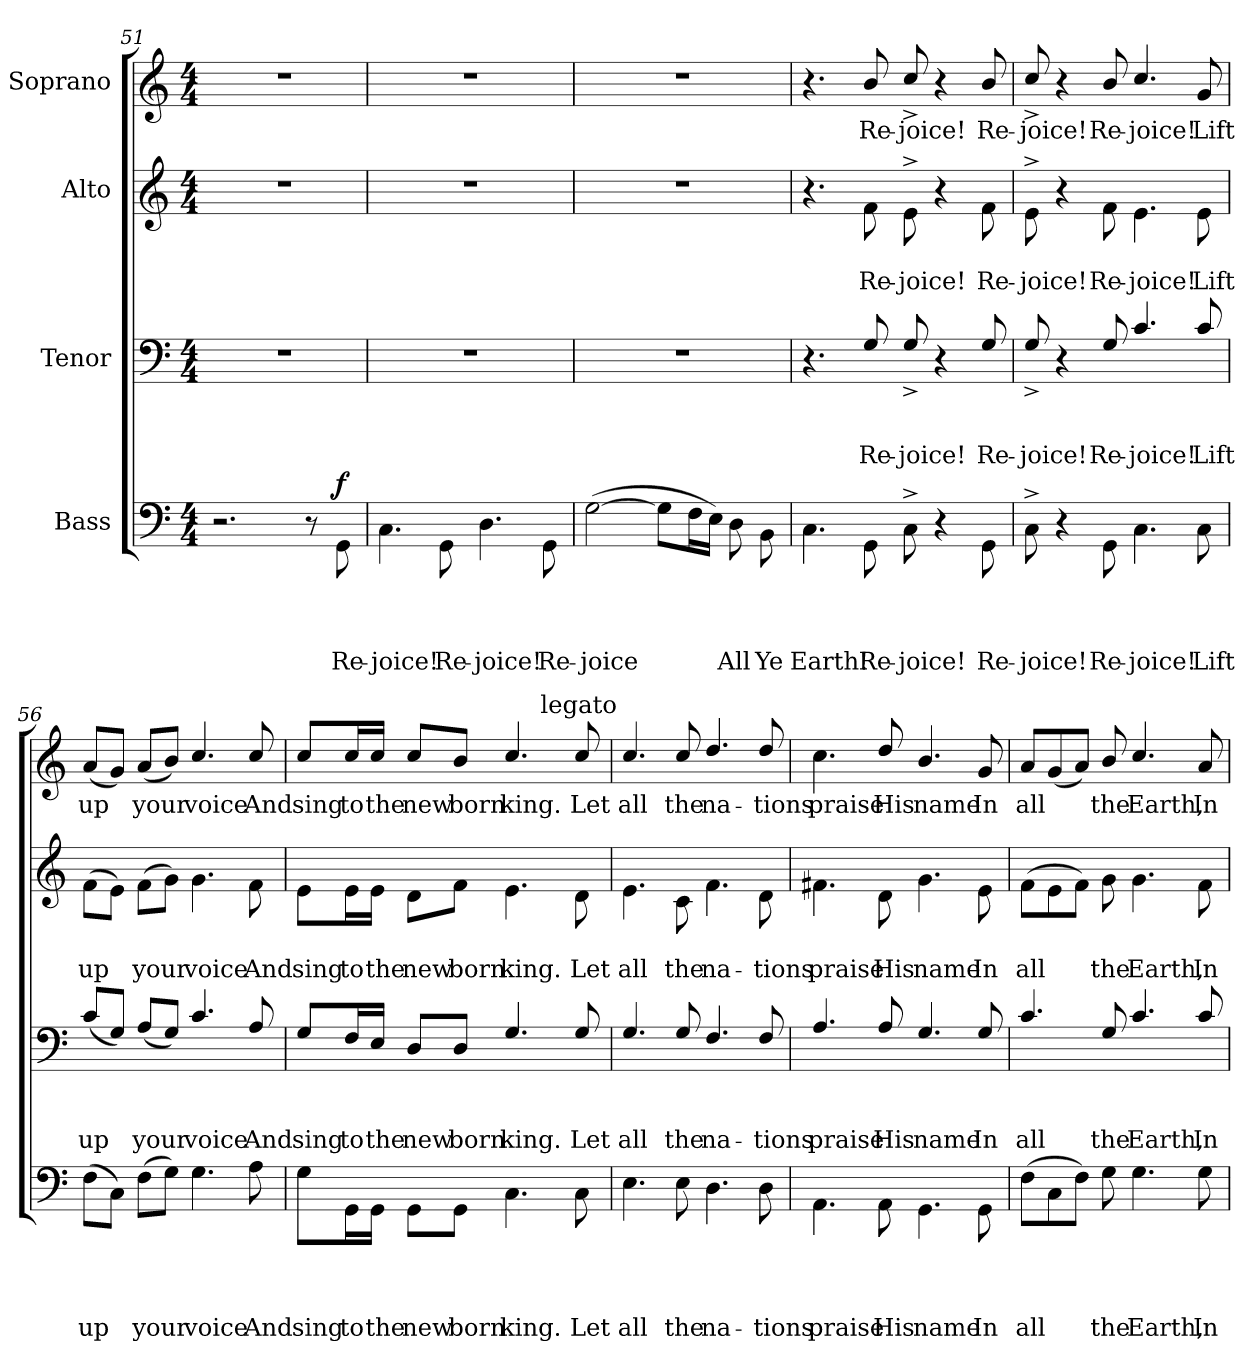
**kern	**text	**text	**text	**text	**dynam	**kern	**text	**text	**text	**kern	**text	**text	**kern	**text
*part4	*part4	*part4	*part4	*part4	*part4	*part3	*part3	*part3	*part3	*part2	*part2	*part2	*part1	*part1
*staff4	*staff4	*staff4	*staff4	*staff4	*staff4	*staff3	*staff3	*staff3	*staff3	*staff2	*staff2	*staff2	*staff1	*staff1
*I"Bass	*	*	*	*	*	*I"Tenor	*	*	*	*I"Alto	*	*	*I"Soprano	*
!!LO:PB:g=z
*clefF4	*	*	*	*	*	*clefF4	*	*	*	*clefG2	*	*	*clefG2	*
*k[]	*	*	*	*	*	*k[]	*	*	*	*k[]	*	*	*k[]	*
*C:	*	*	*	*	*	*C:	*	*	*	*C:	*	*	*C:	*
*M4/4	*	*	*	*	*	*M4/4	*	*	*	*M4/4	*	*	*M4/4	*
=51	=51	=51	=51	=51	=51	=51	=51	=51	=51	=51	=51	=51	=51	=51
2.r	.	.	.	.	.	1r	.	.	.	1r	.	.	1r	.
8r	.	.	.	.	.	.	.	.	.	.	.	.	.	.
!	!	!	!	!LO:LY:b	!LO:DY:a	!	!	!	!	!	!	!	!	!
8GG\	.	.	.	Re-	f	.	.	.	.	.	.	.	.	.
=52	=52	=52	=52	=52	=52	=52	=52	=52	=52	=52	=52	=52	=52	=52
!	!	!	!	!LO:LY:b	!	!	!	!	!	!	!	!	!	!
4.C\	.	.	.	-joice!	.	1r	.	.	.	1r	.	.	1r	.
!	!	!	!	!LO:LY:b	!	!	!	!	!	!	!	!	!	!
8GG\	.	.	.	Re-	.	.	.	.	.	.	.	.	.	.
!	!	!	!	!LO:LY:b	!	!	!	!	!	!	!	!	!	!
4.D\	.	.	.	-joice!	.	.	.	.	.	.	.	.	.	.
!	!	!	!	!LO:LY:b	!	!	!	!	!	!	!	!	!	!
8GG\	.	.	.	Re-	.	.	.	.	.	.	.	.	.	.
=53	=53	=53	=53	=53	=53	=53	=53	=53	=53	=53	=53	=53	=53	=53
!	!	!	!	!LO:LY:b	!	!	!	!	!	!	!	!	!	!
(>[>2G\	.	.	.	-joice	.	1r	.	.	.	1r	.	.	1r	.
8G\L]	.	.	.	.	.	.	.	.	.	.	.	.	.	.
16F\L	.	.	.	.	.	.	.	.	.	.	.	.	.	.
16E\JJ)	.	.	.	.	.	.	.	.	.	.	.	.	.	.
!	!	!	!	!LO:LY:b	!	!	!	!	!	!	!	!	!	!
8D\	.	.	.	All	.	.	.	.	.	.	.	.	.	.
!	!	!	!	!LO:LY:b	!	!	!	!	!	!	!	!	!	!
8BB\	.	.	.	Ye	.	.	.	.	.	.	.	.	.	.
=54	=54	=54	=54	=54	=54	=54	=54	=54	=54	=54	=54	=54	=54	=54
!	!	!	!	!LO:LY:b	!	!	!	!	!	!	!	!	!	!
4.C\	.	.	.	Earth!	.	4.r	.	.	.	4.r	.	.	4.r	.
!	!	!	!	!LO:LY:b	!	!	!	!	!LO:LY:b	!	!	!LO:LY:b	!	!LO:LY:b
8GG\	.	.	.	Re-	.	8G/	.	.	Re-	8f\	.	Re-	8b/	Re-
!	!	!	!	!LO:LY:b	!	!	!	!	!LO:LY:b	!	!	!LO:LY:b	!	!LO:LY:b
8C^<\	.	.	.	-joice!	.	8G^>/	.	.	-joice!	8e^<\	.	-joice!	8cc^>/	-joice!
4r	.	.	.	.	.	4r	.	.	.	4r	.	.	4r	.
!	!	!	!	!LO:LY:b	!	!	!	!	!LO:LY:b	!	!	!LO:LY:b	!	!LO:LY:b
8GG\	.	.	.	Re-	.	8G/	.	.	Re-	8f\	.	Re-	8b/	Re-
=55	=55	=55	=55	=55	=55	=55	=55	=55	=55	=55	=55	=55	=55	=55
!	!	!	!	!LO:LY:b	!	!	!	!	!LO:LY:b	!	!	!LO:LY:b	!	!LO:LY:b
8C^<\	.	.	.	-joice!	.	8G^>/	.	.	-joice!	8e^<\	.	-joice!	8cc^>/	-joice!
4r	.	.	.	.	.	4r	.	.	.	4r	.	.	4r	.
!	!	!	!	!LO:LY:b	!	!	!	!	!LO:LY:b	!	!	!LO:LY:b	!	!LO:LY:b
8GG\	.	.	.	Re-	.	8G/	.	.	Re-	8f\	.	Re-	8b/	Re-
!	!	!	!	!LO:LY:b	!	!	!	!	!LO:LY:b	!	!	!LO:LY:b	!	!LO:LY:b
4.C\	.	.	.	-joice!	.	4.c/	.	.	-joice!	4.e\	.	-joice!	4.cc/	-joice!
!	!	!	!	!LO:LY:b	!	!	!	!	!LO:LY:b	!	!	!LO:LY:b	!	!LO:LY:b
8C\	.	.	.	Lift	.	8c/	.	.	Lift	8e\	.	Lift	8g/	Lift
=56	=56	=56	=56	=56	=56	=56	=56	=56	=56	=56	=56	=56	=56	=56
!	!	!	!	!LO:LY:b	!	!	!	!	!LO:LY:b	!	!	!LO:LY:b	!	!LO:LY:b
(>8F\L	.	.	.	up	.	(<8c/L	.	.	up	(>8f\L	.	up	(<8a/L	up
8C\J)	.	.	.	.	.	8G/J)	.	.	.	8e\J)	.	.	8g/J)	.
!	!	!	!	!LO:LY:b	!	!	!	!	!LO:LY:b	!	!	!LO:LY:b	!	!LO:LY:b
(>8F\L	.	.	.	your	.	(<8A/L	.	.	your	(>8f\L	.	your	(<8a/L	your
8G\J)	.	.	.	.	.	8G/J)	.	.	.	8g\J)	.	.	8b/J)	.
!	!	!	!	!LO:LY:b	!	!	!	!	!LO:LY:b	!	!	!LO:LY:b	!	!LO:LY:b
4.G\	.	.	.	voice	.	4.c/	.	.	voice	4.g\	.	voice	4.cc/	voice
!	!	!	!	!LO:LY:b	!	!	!	!	!LO:LY:b	!	!	!LO:LY:b	!	!LO:LY:b
8A\	.	.	.	And	.	8A/	.	.	And	8f\	.	And	8cc/	And
!!LO:LB:g=z
=57	=57	=57	=57	=57	=57	=57	=57	=57	=57	=57	=57	=57	=57	=57
!	!	!	!	!LO:LY:b	!	!	!	!	!LO:LY:b	!	!	!LO:LY:b	!	!LO:LY:b
*	*	*	*	*	*	*	*	*	*	*	*	*	*^	*
8G\L	.	.	.	sing	.	8G/L	.	.	sing	8e\L	.	sing	8cc/L	2ryy	sing
!	!	!	!	!LO:LY:b	!	!	!	!	!LO:LY:b	!	!	!LO:LY:b	!	!	!LO:LY:b
16GG\L	.	.	.	to	.	16F/L	.	.	to	16e\L	.	to	16cc/L	.	to
!	!	!	!	!LO:LY:b	!	!	!	!	!LO:LY:b	!	!	!LO:LY:b	!	!	!LO:LY:b
16GG\JJ	.	.	.	the	.	16E/JJ	.	.	the	16e\JJ	.	the	16cc/JJ	.	the
!	!	!	!	!LO:LY:b	!	!	!	!	!LO:LY:b	!	!	!LO:LY:b	!	!	!LO:LY:b
8GG\L	.	.	.	new	.	8D/L	.	.	new	8d\L	.	new	8cc/L	.	new
!	!	!	!	!LO:LY:b	!	!	!	!	!LO:LY:b	!	!	!LO:LY:b	!	!	!LO:LY:b
8GG\J	.	.	.	born	.	8D/J	.	.	born	8f\J	.	born	8b/J	.	born
!	!	!	!	!LO:LY:b	!	!	!	!	!LO:LY:b	!	!	!LO:LY:b	!	!	!LO:LY:b
4.C\	.	.	.	king.	.	4.G/	.	.	king.	4.e\	.	king.	4.cc/	8.ryy	king.
!	!	!	!	!	!	!	!	!	!	!	!	!	!	!LO:TX:a:t=legato	!
.	.	.	.	.	.	.	.	.	.	.	.	.	.	4ryy	.
!	!	!	!	!LO:LY:b	!	!	!	!	!LO:LY:b	!	!	!LO:LY:b	!	!	!LO:LY:b
8C\	.	.	.	Let	.	8G/	.	.	Let	8d\	.	Let	8cc/	.	Let
.	.	.	.	.	.	.	.	.	.	.	.	.	.	16ryy	.
=58	=58	=58	=58	=58	=58	=58	=58	=58	=58	=58	=58	=58	=58	=58	=58
!	!	!	!	!LO:LY:b	!	!	!	!	!LO:LY:b	!	!	!LO:LY:b	!	!	!LO:LY:b
*	*	*	*	*	*	*	*	*	*	*	*	*	*v	*v	*
4.E\	.	.	.	all	.	4.G/	.	.	all	4.e\	.	all	4.cc/	all
!	!	!	!	!LO:LY:b	!	!	!	!	!LO:LY:b	!	!	!LO:LY:b	!	!LO:LY:b
8E\	.	.	.	the	.	8G/	.	.	the	8c\	.	the	8cc/	the
!	!	!	!	!LO:LY:b	!	!	!	!	!LO:LY:b	!	!	!LO:LY:b	!	!LO:LY:b
4.D\	.	.	.	na-	.	4.F/	.	.	na-	4.f\	.	na-	4.dd/	na-
!	!	!	!	!LO:LY:b	!	!	!	!	!LO:LY:b	!	!	!LO:LY:b	!	!LO:LY:b
8D\	.	.	.	-tions	.	8F/	.	.	-tions	8d\	.	-tions	8dd/	-tions
=59	=59	=59	=59	=59	=59	=59	=59	=59	=59	=59	=59	=59	=59	=59
!	!	!	!	!LO:LY:b	!	!	!	!	!LO:LY:b	!	!	!LO:LY:b	!	!LO:LY:b
4.AA\	.	.	.	praise	.	4.A/	.	.	praise	4.f#X\	.	praise	4.cc\	praise
!	!	!	!	!LO:LY:b	!	!	!	!	!LO:LY:b	!	!	!LO:LY:b	!	!LO:LY:b
8AA\	.	.	.	His	.	8A/	.	.	His	8d\	.	His	8dd/	His
!	!	!	!	!LO:LY:b	!	!	!	!	!LO:LY:b	!	!	!LO:LY:b	!	!LO:LY:b
4.GG\	.	.	.	name	.	4.G/	.	.	name	4.g\	.	name	4.b/	name
!	!	!	!	!LO:LY:b	!	!	!	!	!LO:LY:b	!	!	!LO:LY:b	!	!LO:LY:b
8GG\	.	.	.	In	.	8G/	.	.	In	8e\	.	In	8g/	In
=60	=60	=60	=60	=60	=60	=60	=60	=60	=60	=60	=60	=60	=60	=60
!	!	!	!	!LO:LY:b	!	!	!	!	!LO:LY:b	!	!	!LO:LY:b	!	!LO:LY:b
(>8F\L	.	.	.	all	.	4.c/	.	.	all	(>8f\L	.	all	8a/L	all
8C\	.	.	.	.	.	.	.	.	.	8e\	.	.	(<8g/	.
8F\J)	.	.	.	.	.	.	.	.	.	8f\J)	.	.	8a/J)	.
!	!	!	!	!LO:LY:b	!	!	!	!	!LO:LY:b	!	!	!LO:LY:b	!	!LO:LY:b
8G\	.	.	.	the	.	8G/	.	.	the	8g\	.	the	8b/	the
!	!	!	!	!LO:LY:b	!	!	!	!	!LO:LY:b	!	!	!LO:LY:b	!	!LO:LY:b
4.G\	.	.	.	Earth,	.	4.c/	.	.	Earth,	4.g\	.	Earth,	4.cc/	Earth,
!	!	!	!	!LO:LY:b	!	!	!	!	!LO:LY:b	!	!	!LO:LY:b	!	!LO:LY:b
8G\	.	.	.	In	.	8c/	.	.	In	8f\	.	In	8a/	In
=	=	=	=	=	=	=	=	=	=	=	=	=	=	=
*-	*-	*-	*-	*-	*-	*-	*-	*-	*-	*-	*-	*-	*-	*-
